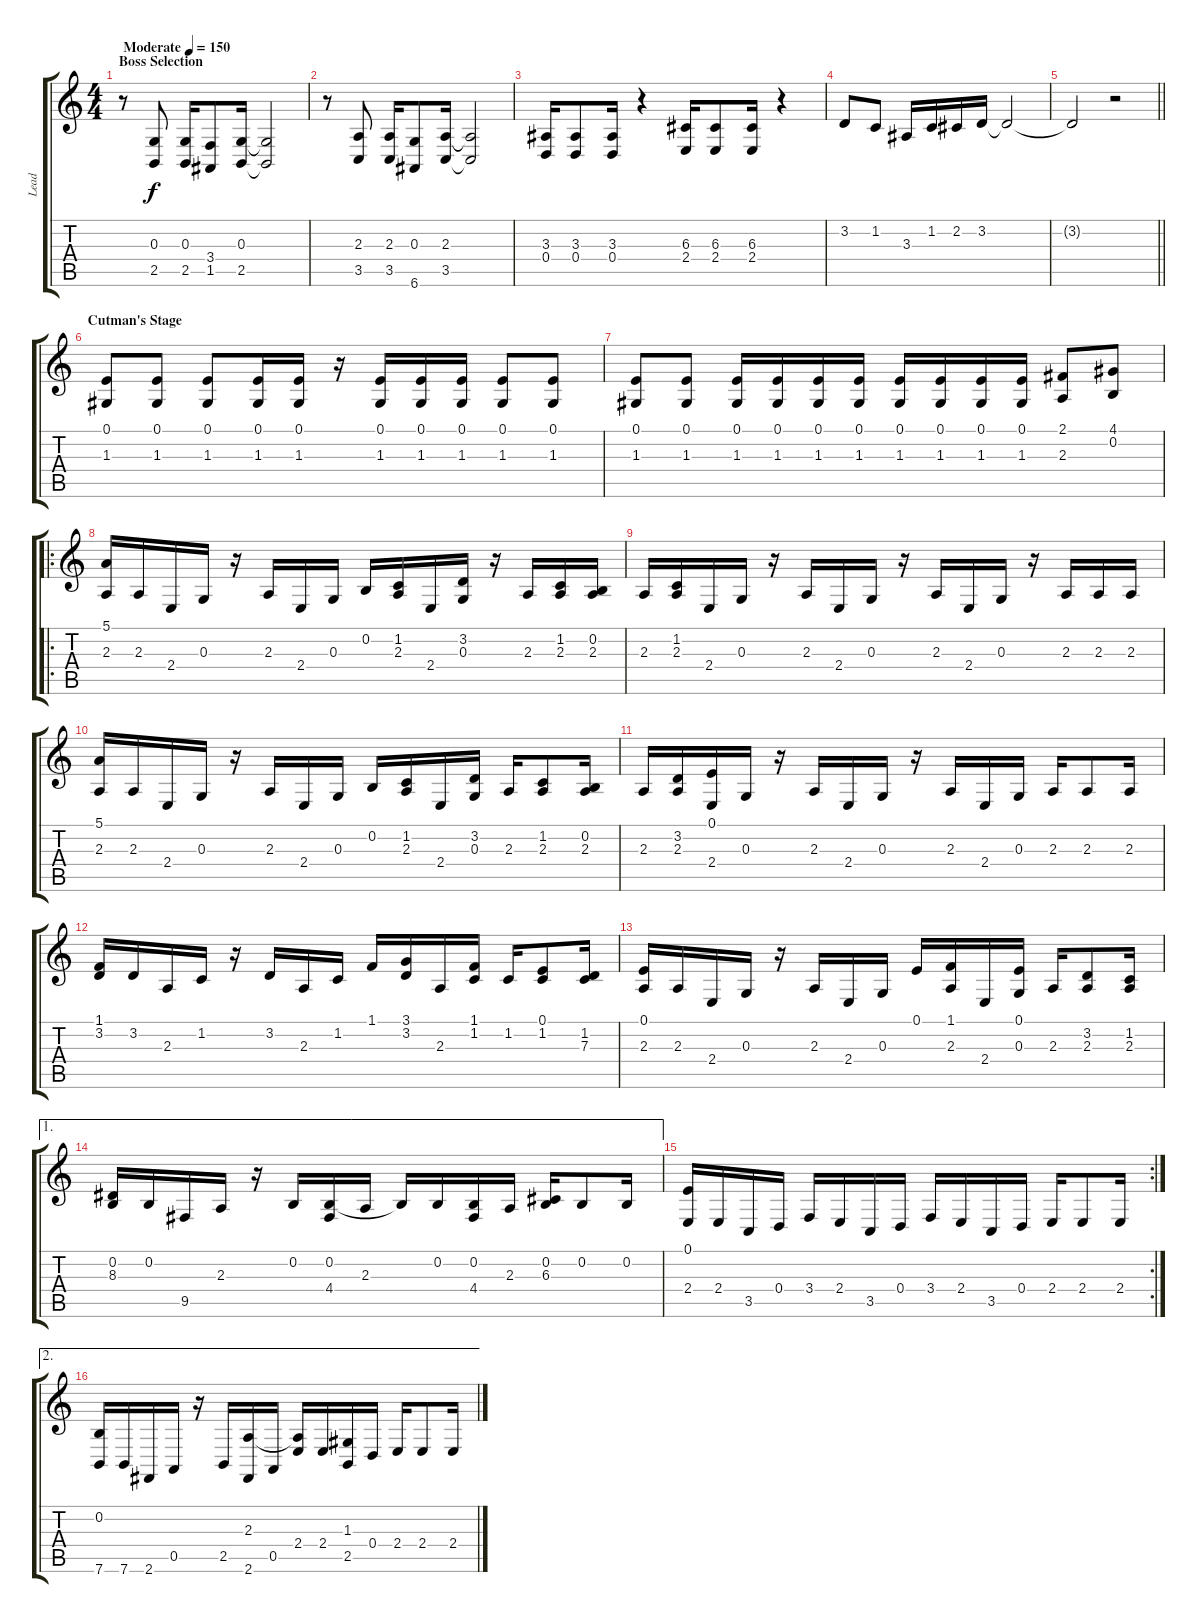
\track ("Lead" "Lead") {instrument acousticgrandpiano}
\staff {score tabs}
\tuning (E4 B3 G3 D3 A2 E2) {hide}
\ts (4 4)
\section ("" "Boss Selection")
\tempo (150 "Moderate")
\clef g2
\ks c
r.8{dy f instrument acousticgrandpiano} (0.3 2.5).8 (0.3 2.5).16 (3.4 1.5).8 (0.3 2.5).16 (0.3{t} 2.5{t}).2 |
r.8 (2.3 3.5).8 (2.3 3.5).16 (0.3 6.6).8 (2.3 3.5).16 (2.3{t} 3.5{t}).2 |
(3.3 0.4).16 (3.3 0.4).8 (3.3 0.4).16 r.4 (6.3 2.4).16 (6.3 2.4).8 (6.3 2.4).16 r.4 |
3.2.8 1.2.8 3.3.16 1.2.16 2.2.16 3.2.16 3.2{t}.2 |
\barLineRight lightlight
3.2{t}.2 r.2 |
\section ("" "Cutman's Stage")
(0.1 1.3).8 (0.1 1.3).8 (0.1 1.3).8 (0.1 1.3).16 (0.1 1.3).16 r.16 (0.1 1.3).16 (0.1 1.3).16 (0.1 1.3).16 (0.1 1.3).8 (0.1 1.3).8 |
(0.1 1.3).8 (0.1 1.3).8 (0.1 1.3).16 (0.1 1.3).16 (0.1 1.3).16 (0.1 1.3).16 (0.1 1.3).16 (0.1 1.3).16 (0.1 1.3).16 (0.1 1.3).16 (2.1 2.3).8 (4.1 0.2).8 |
\ro
(5.1 2.3).16 2.3.16 2.4.16 0.3.16 r.16 2.3.16 2.4.16 0.3.16 0.2.16 (1.2 2.3).16 2.4.16 (3.2 0.3).16 r.16 2.3.16 (1.2 2.3).16 (0.2 2.3).16 |
2.3.16 (1.2 2.3).16 2.4.16 0.3.16 r.16 2.3.16 2.4.16 0.3.16 r.16 2.3.16 2.4.16 0.3.16 r.16 2.3.16 2.3.16 2.3.16 |
(5.1 2.3).16 2.3.16 2.4.16 0.3.16 r.16 2.3.16 2.4.16 0.3.16 0.2.16 (1.2 2.3).16 2.4.16 (3.2 0.3).16 2.3.16 (1.2 2.3).8 (0.2 2.3).16 |
2.3.16 (3.2 2.3).16 (0.1 2.4).16 0.3.16 r.16 2.3.16 2.4.16 0.3.16 r.16 2.3.16 2.4.16 0.3.16 2.3.16 2.3.8 2.3.16 |
(1.1 3.2).16 3.2.16 2.3.16 1.2.16 r.16 3.2.16 2.3.16 1.2.16 1.1.16 (3.1 3.2).16 2.3.16 (1.1 1.2).16 1.2.16 (0.1 1.2).8 (1.2 7.3).16 |
(0.1 2.3).16 2.3.16 2.4.16 0.3.16 r.16 2.3.16 2.4.16 0.3.16 0.1.16 (1.1 2.3).16 2.4.16 (0.1 0.3).16 2.3.16 (3.2 2.3).8 (1.2 2.3).16 |
\ae 1
(0.2 8.3).16 0.2.16 9.5.16 2.3.16 r.16 0.2.16 (0.2 4.4).16 2.3.16 0.2{t}.16 0.2.16 (0.2 4.4).16 2.3.16 (0.2 6.3).16 0.2.8 0.2.16 |
\rc 2
(0.1 2.4).16 2.4.16 3.5.16 0.4.16 3.4.16 2.4.16 3.5.16 0.4.16 3.4.16 2.4.16 3.5.16 0.4.16 2.4.16 2.4.8 2.4.16 |
\ae 2
(0.2 7.6).16 7.6.16 2.6.16 0.5.16 r.16 2.5.16 (2.3 2.6).16 0.5.16 (2.3{t} 2.4).16 2.4.16 (1.3 2.5).16 0.4.16 2.4.16 2.4.8 2.4.16
